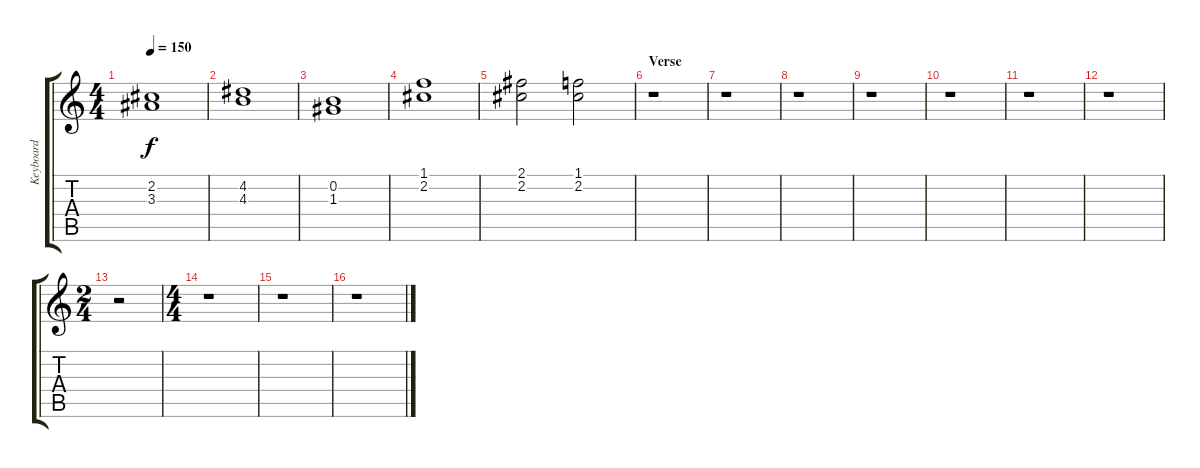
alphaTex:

\track ("Keyboard" "Keyboard") {instrument reedorgan}
\staff {score tabs}
\tuning (E5 B4 G4 D4 A3 E3) {hide}
\ts (4 4)
\tempo 150
\clef g2
\ks c
(2.2 3.3).1{dy f} |
(4.2 4.3).1 |
(0.2 1.3).1 |
(1.1 2.2).1 |
(2.1 2.2).2 (1.1 2.2).2 |
\section ("" "Verse")
r.1 |
r.1 |
r.1 |
r.1 |
r.1 |
r.1 |
r.1 |
\ts (2 4)
r.2 |
\ts (4 4)
r.1 |
r.1 |
r.1
